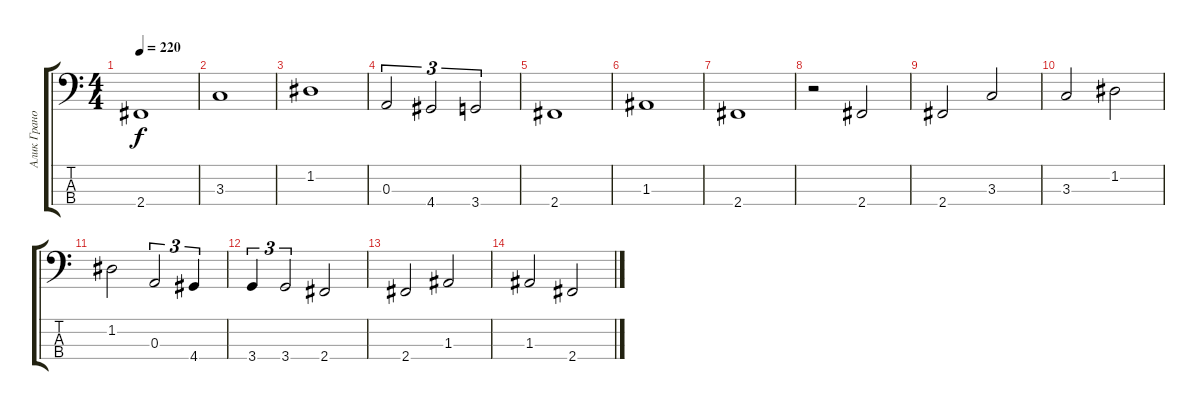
\track ("Алик Грановский" "Алик Грано") {instrument electricbassfinger}
\staff {score tabs}
\tuning (G2 D2 A1 E1) {hide}
\ts (4 4)
\tempo 220
\clef f4
\ks c
2.4.1{dy f} |
3.3.1 |
1.2.1 |
0.3.2{tu (3 2)} 4.4.2{tu (3 2)} 3.4.2{tu (3 2)} |
2.4.1 |
1.3.1 |
2.4.1 |
r.2 2.4.2 |
2.4.2 3.3.2 |
3.3.2 1.2.2 |
1.2.2 0.3.2{tu (3 2)} 4.4.4{tu (3 2)} |
3.4.4{tu (3 2)} 3.4.2{tu (3 2)} 2.4.2 |
2.4.2 1.3.2 |
1.3.2 2.4.2
